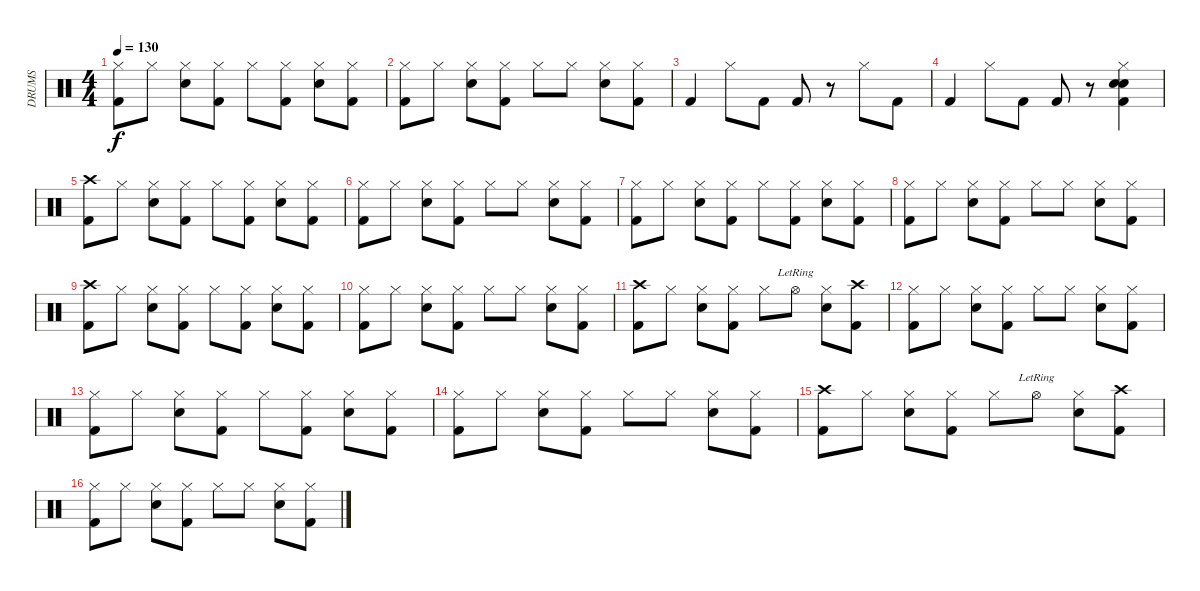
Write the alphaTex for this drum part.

\track ("DRUMS" "DRUMS") {instrument percussion}
\staff {score}
\articulation defaults
\ts (4 4)
\tempo 130
\clef neutral
\ks c
("Hi-Hat (closed)" "Kick (hit) 2").8{dy f} "Hi-Hat (closed)".8 ("Hi-Hat (closed)" "Snare (hit) 2").8 ("Hi-Hat (closed)" "Kick (hit) 2").8 "Hi-Hat (closed)".8 ("Hi-Hat (closed)" "Kick (hit) 2").8 ("Hi-Hat (closed)" "Snare (hit) 2").8 ("Hi-Hat (closed)" "Kick (hit) 2").8 |
("Hi-Hat (closed)" "Kick (hit) 2").8 "Hi-Hat (closed)".8 ("Hi-Hat (closed)" "Snare (hit) 2").8 ("Hi-Hat (closed)" "Kick (hit) 2").8 "Hi-Hat (closed)".8 "Hi-Hat (closed)".8 ("Hi-Hat (closed)" "Snare (hit) 2").8 ("Hi-Hat (closed)" "Kick (hit) 2").8 |
"Kick (hit) 2".4 "Hi-Hat (closed)".8 "Kick (hit) 2".8 "Kick (hit) 2".8 r.8 "Hi-Hat (closed)".8 "Kick (hit) 2".8 |
"Kick (hit) 2".4 "Hi-Hat (closed)".8 "Kick (hit) 2".8 "Kick (hit) 2".8 r.8 ("Hi-Hat (closed)" "Snare (hit) 2" "Snare (hit) 2" "Kick (hit) 2").4 |
("Crash high (hit)" "Kick (hit) 2").8 "Hi-Hat (closed)".8 ("Hi-Hat (closed)" "Snare (hit) 2").8 ("Hi-Hat (closed)" "Kick (hit) 2").8 "Hi-Hat (closed)".8 ("Hi-Hat (closed)" "Kick (hit) 2").8 ("Hi-Hat (closed)" "Snare (hit) 2").8 ("Hi-Hat (closed)" "Kick (hit) 2").8 |
("Hi-Hat (closed)" "Kick (hit) 2").8 "Hi-Hat (closed)".8 ("Hi-Hat (closed)" "Snare (hit) 2").8 ("Hi-Hat (closed)" "Kick (hit) 2").8 "Hi-Hat (closed)".8 "Hi-Hat (closed)".8 ("Hi-Hat (closed)" "Snare (hit) 2").8 ("Hi-Hat (closed)" "Kick (hit) 2").8 |
("Hi-Hat (closed)" "Kick (hit) 2").8 "Hi-Hat (closed)".8 ("Hi-Hat (closed)" "Snare (hit) 2").8 ("Hi-Hat (closed)" "Kick (hit) 2").8 "Hi-Hat (closed)".8 ("Hi-Hat (closed)" "Kick (hit) 2").8 ("Hi-Hat (closed)" "Snare (hit) 2").8 ("Hi-Hat (closed)" "Kick (hit) 2").8 |
("Hi-Hat (closed)" "Kick (hit) 2").8 "Hi-Hat (closed)".8 ("Hi-Hat (closed)" "Snare (hit) 2").8 ("Hi-Hat (closed)" "Kick (hit) 2").8 "Hi-Hat (closed)".8 "Hi-Hat (closed)".8 ("Hi-Hat (closed)" "Snare (hit) 2").8 ("Hi-Hat (closed)" "Kick (hit) 2").8 |
("Crash high (hit)" "Kick (hit) 2").8 "Hi-Hat (closed)".8 ("Hi-Hat (closed)" "Snare (hit) 2").8 ("Hi-Hat (closed)" "Kick (hit) 2").8 "Hi-Hat (closed)".8 ("Hi-Hat (closed)" "Kick (hit) 2").8 ("Hi-Hat (closed)" "Snare (hit) 2").8 ("Hi-Hat (closed)" "Kick (hit) 2").8 |
("Hi-Hat (closed)" "Kick (hit) 2").8 "Hi-Hat (closed)".8 ("Hi-Hat (closed)" "Snare (hit) 2").8 ("Hi-Hat (closed)" "Kick (hit) 2").8 "Hi-Hat (closed)".8 "Hi-Hat (closed)".8 ("Hi-Hat (closed)" "Snare (hit) 2").8 ("Hi-Hat (closed)" "Kick (hit) 2").8 |
("Crash high (hit)" "Kick (hit) 2").8 "Hi-Hat (closed)".8 ("Hi-Hat (closed)" "Snare (hit) 2").8 ("Hi-Hat (closed)" "Kick (hit) 2").8 "Hi-Hat (closed)".8 "Hi-Hat (open)"{lr}.8 ("Hi-Hat (closed)" "Snare (hit) 2").8 ("Crash high (hit)" "Kick (hit) 2").8 |
("Hi-Hat (closed)" "Kick (hit) 2").8 "Hi-Hat (closed)".8 ("Hi-Hat (closed)" "Snare (hit) 2").8 ("Hi-Hat (closed)" "Kick (hit) 2").8 "Hi-Hat (closed)".8 "Hi-Hat (closed)".8 ("Hi-Hat (closed)" "Snare (hit) 2").8 ("Hi-Hat (closed)" "Kick (hit) 2").8 |
("Hi-Hat (closed)" "Kick (hit) 2").8 "Hi-Hat (closed)".8 ("Hi-Hat (closed)" "Snare (hit) 2").8 ("Hi-Hat (closed)" "Kick (hit) 2").8 "Hi-Hat (closed)".8 ("Hi-Hat (closed)" "Kick (hit) 2").8 ("Hi-Hat (closed)" "Snare (hit) 2").8 ("Hi-Hat (closed)" "Kick (hit) 2").8 |
("Hi-Hat (closed)" "Kick (hit) 2").8 "Hi-Hat (closed)".8 ("Hi-Hat (closed)" "Snare (hit) 2").8 ("Hi-Hat (closed)" "Kick (hit) 2").8 "Hi-Hat (closed)".8 "Hi-Hat (closed)".8 ("Hi-Hat (closed)" "Snare (hit) 2").8 ("Hi-Hat (closed)" "Kick (hit) 2").8 |
("Crash high (hit)" "Kick (hit) 2").8 "Hi-Hat (closed)".8 ("Hi-Hat (closed)" "Snare (hit) 2").8 ("Hi-Hat (closed)" "Kick (hit) 2").8 "Hi-Hat (closed)".8 "Hi-Hat (open)"{lr}.8 ("Hi-Hat (closed)" "Snare (hit) 2").8 ("Crash high (hit)" "Kick (hit) 2").8 |
("Hi-Hat (closed)" "Kick (hit) 2").8 "Hi-Hat (closed)".8 ("Hi-Hat (closed)" "Snare (hit) 2").8 ("Hi-Hat (closed)" "Kick (hit) 2").8 "Hi-Hat (closed)".8 "Hi-Hat (closed)".8 ("Hi-Hat (closed)" "Snare (hit) 2").8 ("Hi-Hat (closed)" "Kick (hit) 2").8
